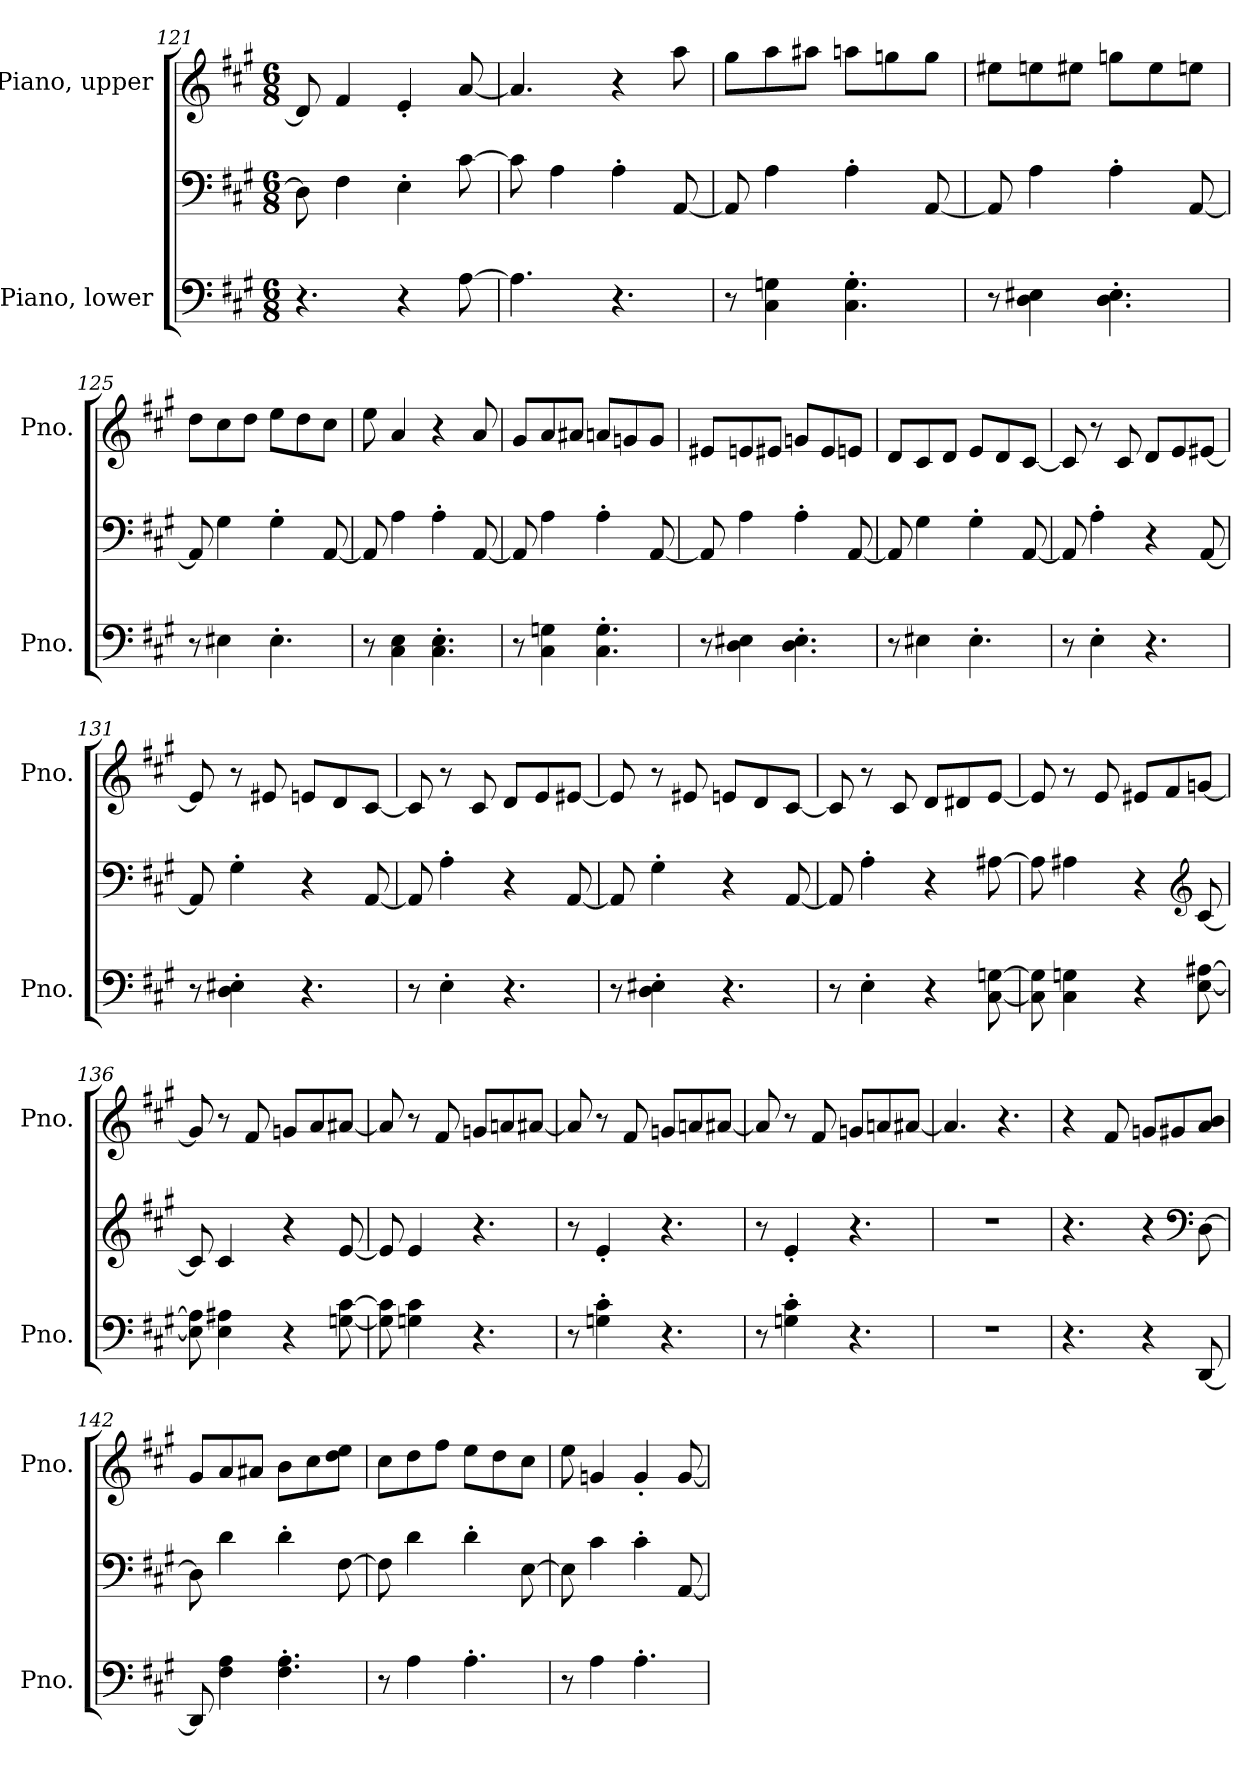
**kern	**kern	**kern
*part2	*part2	*part1
*staff3	*staff2	*staff1
*I"Piano, lower	*	*I"Piano, upper
*I'Pno.	*	*I'Pno.
*clefF4	*clefF4	*clefG2
*k[f#c#g#]	*k[f#c#g#]	*k[f#c#g#]
*M6/8	*M6/8	*M6/8
=121	=121	=121
4.r	8D#\]	8d#/]
.	4F#\	4f#/
4r	4E'\	4e'/
[8A\	[8c#\	[8a/
=122	=122	=122
4.A\]	8c#\]	4.a/]
.	4A\	.
4.r	4A'\	4r
.	[8AA/	8aa\
=123	=123	=123
8r	8AA/]	8gg#\L
4C#\ 4Gn\	4A\	8aa\
.	.	8aa#X\J
4.C#\' 4.G\'	4A'\	8aan\L
.	.	8ggn\
.	[8AA/	8gg\J
!!LO:LB:g=z
=124	=124	=124
8r	8AA/]	8ee#X\L
4D\ 4E#X\	4A\	8een\
.	.	8ee#X\J
4.D\' 4.E#\'	4A'\	8ggn\L
.	.	8ee#\
.	[8AA/	8een\J
=125	=125	=125
8r	8AA/]	8dd\L
4E#X\	4G#\	8cc#\
.	.	8dd\J
4.E#'\	4G#'\	8ee\L
.	.	8dd\
.	[8AA/	8cc#\J
=126	=126	=126
8r	8AA/]	8ee\
4C#\ 4E\	4A\	4a/
4.C#\' 4.E\'	4A'\	4r
.	[8AA/	8a/
=127	=127	=127
8r	8AA/]	8g#/L
4C#\ 4Gn\	4A\	8a/
.	.	8a#X/J
4.C#\' 4.G\'	4A'\	8an/L
.	.	8gn/
.	[8AA/	8g/J
!!LO:PB:g=z
=128	=128	=128
8r	8AA/]	8e#X/L
4D\ 4E#X\	4A\	8en/
.	.	8e#X/J
4.D\' 4.E#\'	4A'\	8gn/L
.	.	8e#/
.	[8AA/	8en/J
=129	=129	=129
8r	8AA/]	8d/L
4E#X\	4G#\	8c#/
.	.	8d/J
4.E#'\	4G#'\	8e/L
.	.	8d/
.	[8AA/	[8c#/J
=130	=130	=130
8r	8AA/]	8c#/]
4E'\	4A'\	8r
.	.	8c#/
4.r	4r	8d/L
.	.	8e/
.	[8AA/	[8e#X/J
=131	=131	=131
8r	8AA/]	8e#/]
4D\' 4E#X\'	4G#'\	8r
.	.	8e#X/
4.r	4r	8en/L
.	.	8d/
.	[8AA/	[8c#/J
!!LO:LB:g=z
=132	=132	=132
8r	8AA/]	8c#/]
4E'\	4A'\	8r
.	.	8c#/
4.r	4r	8d/L
.	.	8e/
.	[8AA/	[8e#X/J
=133	=133	=133
8r	8AA/]	8e#/]
4D\' 4E#X\'	4G#'\	8r
.	.	8e#X/
4.r	4r	8en/L
.	.	8d/
.	[8AA/	[8c#/J
=134	=134	=134
8r	8AA/]	8c#/]
4E'\	4A'\	8r
.	.	8c#/
4r	4r	8d/L
.	.	8d#X/
[8C#\ [8Gn\	[8A#X\	[8e/J
=135	=135	=135
8C#\] 8G\]	8A#\]	8e/]
4C#\ 4Gn\	4A#X\	8r
.	.	8e/
4r	4r	8e#X/L
.	.	8f#/
*	*clefG2	*
[8E\ [8A#X\	[8c#/	[8gn/J
!!LO:LB:g=z
=136	=136	=136
8E\] 8A#\]	8c#/]	8g/]
4E\ 4A#X\	4c#/	8r
.	.	8f#/
4r	4r	8gn/L
.	.	8a/
[8Gn\ [8c#\	[8e/	[8a#X/J
=137	=137	=137
8G\] 8c#\]	8e/]	8a#/]
4Gn\ 4c#\	4e/	8r
.	.	8f#/
4.r	4.r	8gn/L
.	.	8an/
.	.	[8a#X/J
=138	=138	=138
8r	8r	8a#/]
4Gn\' 4c#\'	4e'/	8r
.	.	8f#/
4.r	4.r	8gn/L
.	.	8an/
.	.	[8a#X/J
=139	=139	=139
8r	8r	8a#/]
4Gn\' 4c#\'	4e'/	8r
.	.	8f#/
4.r	4.r	8gn/L
.	.	8an/
.	.	[8a#X/J
!!LO:LB:g=z
=140	=140	=140
2.r	2.r	4.a#/]
.	.	4.r
=141	=141	=141
4.r	4.r	4r
.	.	8f#/
4r	4r	8gn/L
.	.	8g#X/
*	*clefF4	*
[8DD/	[8D\	8a/ 8b/J
=142	=142	=142
8DD/]	8D\]	8g#/L
4F#\ 4A\	4d\	8a/
.	.	8a#X/J
4.F#\' 4.A\'	4d'\	8b\L
.	.	8cc#\
.	[8F#\	8dd\ 8ee\J
=143	=143	=143
8r	8F#\]	8cc#\L
4A\	4d\	8dd\
.	.	8ff#\J
4.A'\	4d'\	8ee\L
.	.	8dd\
.	[8E\	8cc#\J
=144	=144	=144
8r	8E\]	8ee\
4A\	4c#\	4gn/
4.A'\	4c#'\	4g'/
.	[8AA/	[8g/
=	=	=
*-	*-	*-
